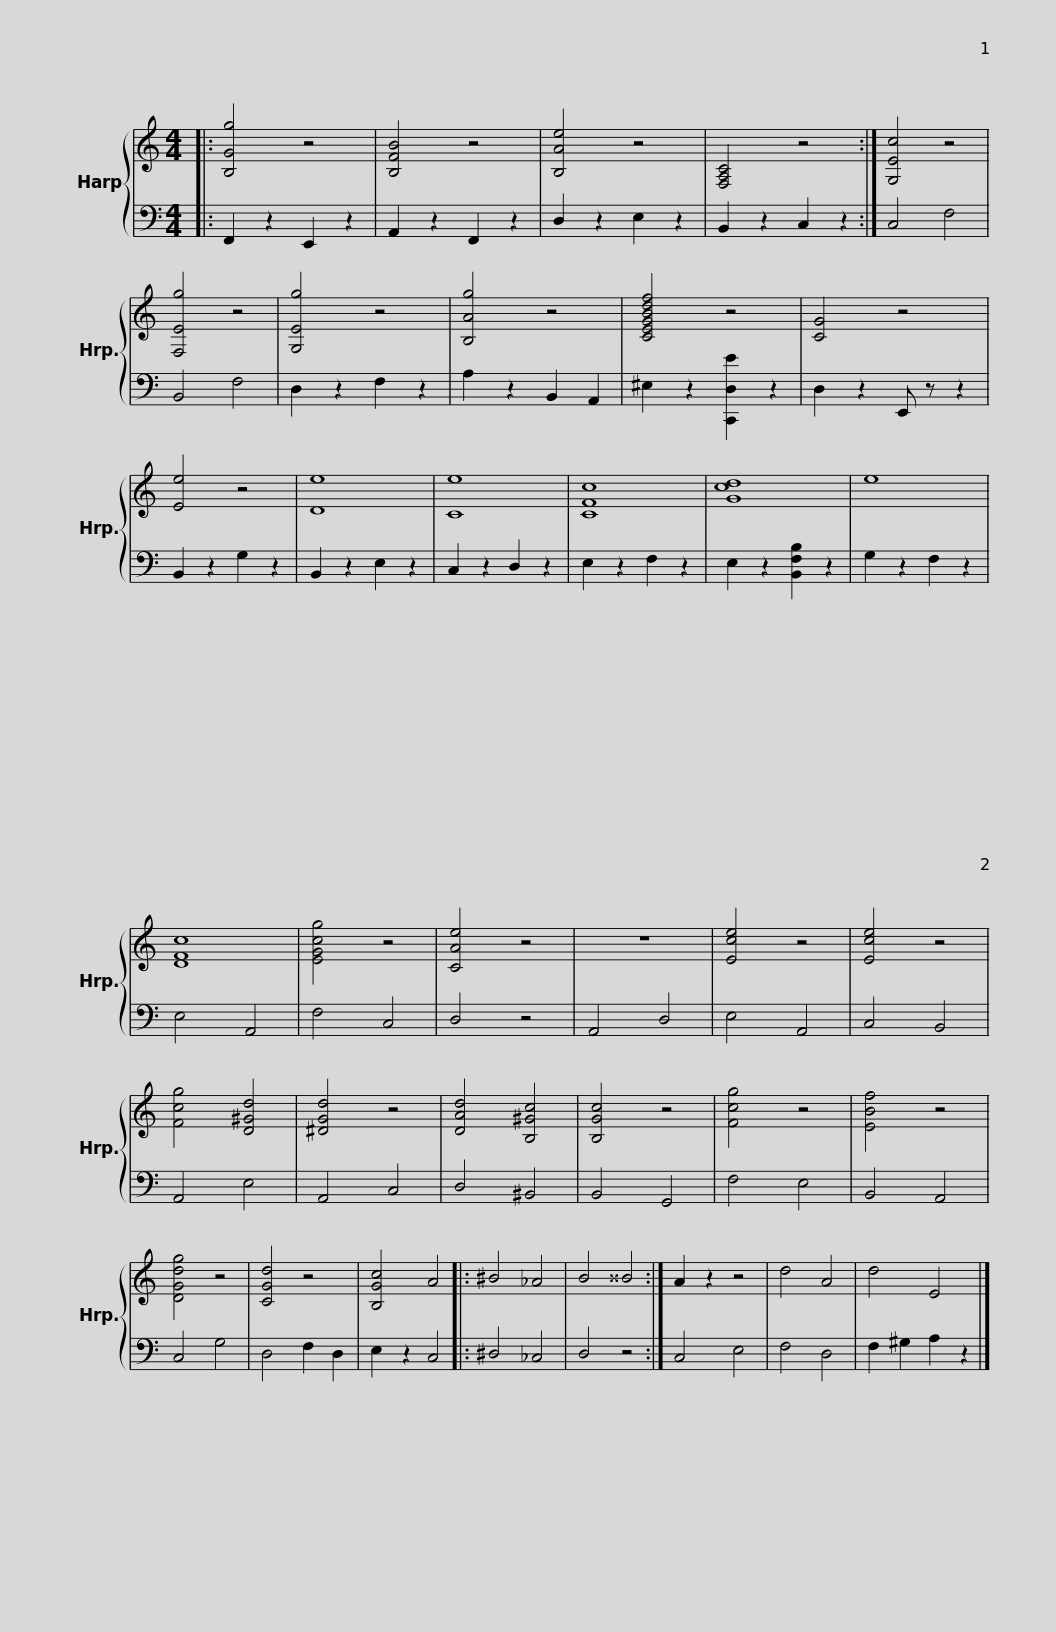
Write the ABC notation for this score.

X:1
%%score { 1 | 2 }
L:1/8
M:4/4
I:linebreak $
K:C
V:1 treble
V:2 bass
V:1
|: [B,Gg]4 z4 | [B,FB]4 z4 | [B,Ae]4 z4 | [F,A,C]4 z4 :| [G,Ec]4 z4 | %5
 [F,Eg]4 z4 | [G,Eg]4 z4 | [B,Ag]4 z4 | [CEGBdf]4 z4 |$ [CG]4 z4 | %10
 [Ee]4 z4 | [De]8 | [Ce]8 | [CFc]8 | [Gcd]8 | %15
 e8 | [DFc]8 | [EGcg]4 z4 | [CAe]4 z4 | z8 |$ %20
 [Ece]4 z4 | [Ece]4 z4 | [Fcg]4 [D^Gd]4 | [^DGd]4 z4 | [DAd]4 [B,^Gc]4 | %25
 [B,Gc]4 z4 | [Fcg]4 z4 | [EBf]4 z4 | [DGdg]4 z4 | [CGd]4 z4 | %30
 [B,Gc]4 A4 |: ^B4 _A4 | B4 ^^B4 :|$ A2 z2 z4 | d4 A4 | %35
 d4 E4 |] %36
V:2
|: F,,2 z2 E,,2 z2 | A,,2 z2 F,,2 z2 | D,2 z2 E,2 z2 | B,,2 z2 C,2 z2 :| C,4 F,4 | %5
 B,,4 F,4 | D,2 z2 F,2 z2 | A,2 z2 B,,2 A,,2 | ^E,2 z2 [C,,D,E]2 z2 |$ D,2 z2 E,, z z2 | %10
 B,,2 z2 G,2 z2 | B,,2 z2 E,2 z2 | C,2 z2 D,2 z2 | E,2 z2 F,2 z2 | E,2 z2 [B,,F,B,]2 z2 | %15
 G,2 z2 F,2 z2 | E,4 A,,4 | F,4 C,4 | D,4 z4 | A,,4 D,4 |$ %20
 E,4 A,,4 | C,4 B,,4 | A,,4 E,4 | A,,4 C,4 | D,4 ^B,,4 | %25
 B,,4 G,,4 | F,4 E,4 | B,,4 A,,4 | C,4 G,4 | D,4 F,2 D,2 | %30
 E,2 z2 C,4 |: ^D,4 _C,4 | D,4 z4 :|$ C,4 E,4 | F,4 D,4 | %35
 F,2 ^G,2 A,2 z2 |] %36
